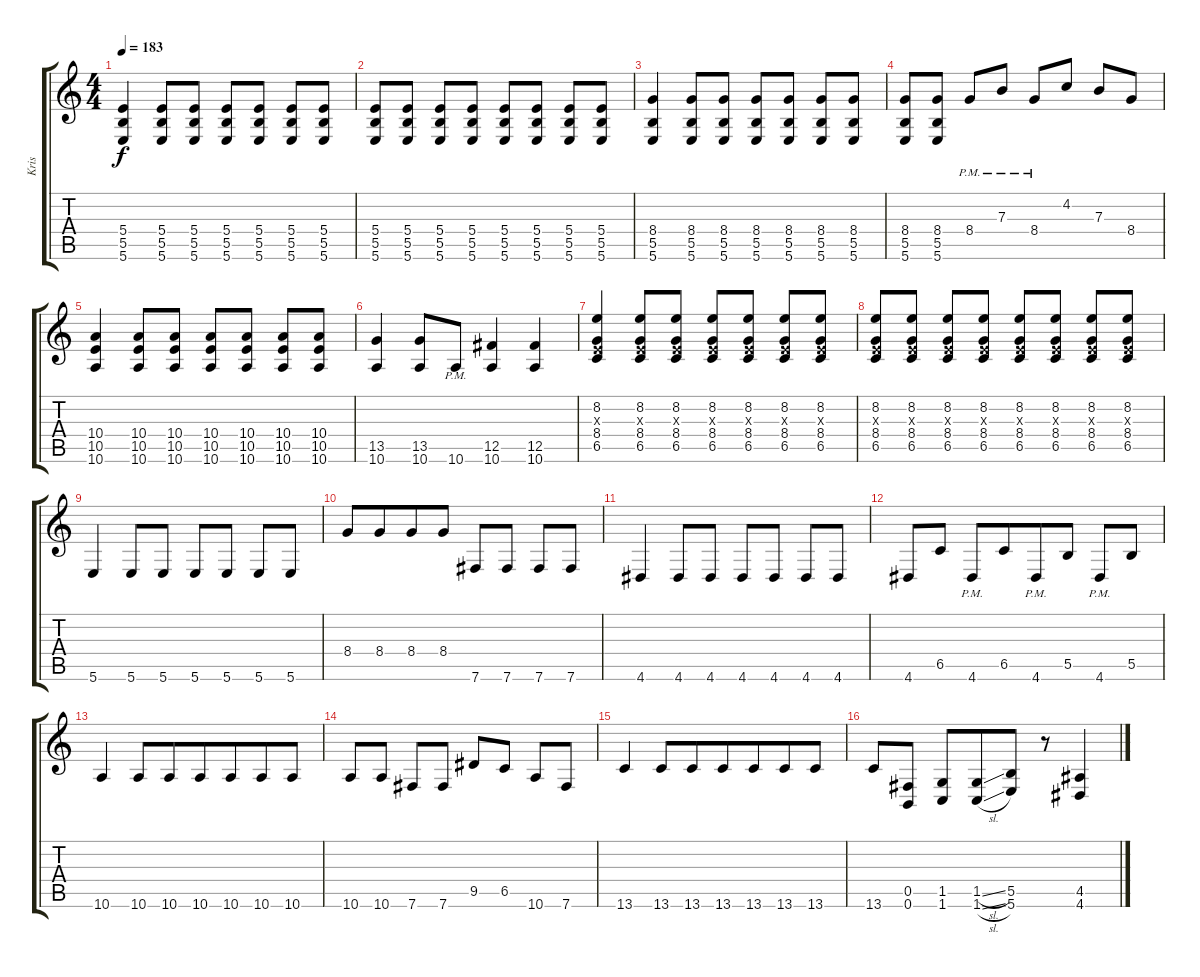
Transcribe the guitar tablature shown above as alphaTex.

\track ("Kris" "Kris") {instrument distortionguitar}
\staff {score tabs}
\tuning (Db4 Ab3 E3 B2 Gb2 B1) {hide}
\ts (4 4)
\tempo 183
\clef g2
\ks c
(5.4 5.5 5.6).4{dy f} (5.4 5.5 5.6).8 (5.4 5.5 5.6).8 (5.4 5.5 5.6).8 (5.4 5.5 5.6).8 (5.4 5.5 5.6).8 (5.4 5.5 5.6).8 |
(5.4 5.5 5.6).8 (5.4 5.5 5.6).8 (5.4 5.5 5.6).8 (5.4 5.5 5.6).8 (5.4 5.5 5.6).8 (5.4 5.5 5.6).8 (5.4 5.5 5.6).8 (5.4 5.5 5.6).8 |
(8.4 5.5 5.6).4 (8.4 5.5 5.6).8 (8.4 5.5 5.6).8 (8.4 5.5 5.6).8 (8.4 5.5 5.6).8 (8.4 5.5 5.6).8 (8.4 5.5 5.6).8 |
(8.4 5.5 5.6).8 (8.4 5.5 5.6).8 8.4{pm}.8 7.3{pm}.8 8.4{pm}.8 4.2.8 7.3.8{beam merge} 8.4.8 |
(10.4 10.5 10.6).4 (10.4 10.5 10.6).8 (10.4 10.5 10.6).8 (10.4 10.5 10.6).8 (10.4 10.5 10.6).8 (10.4 10.5 10.6).8 (10.4 10.5 10.6).8 |
(13.5 10.6).4 (13.5 10.6).8{beam merge} 10.6{pm}.8 (12.5 10.6).4 (12.5 10.6).4 |
(8.2 0.3{x} 8.4 6.5).4 (8.2 0.3{x} 8.4 6.5).8 (8.2 0.3{x} 8.4 6.5).8 (8.2 0.3{x} 8.4 6.5).8 (8.2 0.3{x} 8.4 6.5).8 (8.2 0.3{x} 8.4 6.5).8 (8.2 0.3{x} 8.4 6.5).8 |
(8.2 0.3{x} 8.4 6.5).8 (8.2 0.3{x} 8.4 6.5).8 (8.2 0.3{x} 8.4 6.5).8 (8.2 0.3{x} 8.4 6.5).8 (8.2 0.3{x} 8.4 6.5).8 (8.2 0.3{x} 8.4 6.5).8 (8.2 0.3{x} 8.4 6.5).8 (8.2 0.3{x} 8.4 6.5).8 |
5.6.4 5.6.8 5.6.8 5.6.8 5.6.8 5.6.8 5.6.8 |
8.4.8 8.4.8{beam merge} 8.4.8{beam merge} 8.4.8 7.6.8 7.6.8 7.6.8 7.6.8 |
4.6.4 4.6.8{beam merge} 4.6.8 4.6.8 4.6.8 4.6.8 4.6.8 |
4.6.8 6.5.8 4.6{pm}.8 6.5.8{beam merge} 4.6{pm}.8{beam merge} 5.5.8 4.6{pm}.8 5.5.8 |
10.6.4{beam merge} 10.6.8 10.6.8{beam merge} 10.6.8 10.6.8{beam merge} 10.6.8 10.6.8 |
10.6.8 10.6.8 7.6.8{beam merge} 7.6.8 9.5.8 6.5.8 10.6.8{beam merge} 7.6.8 |
13.6.4{beam merge} 13.6.8{beam merge} 13.6.8{beam merge} 13.6.8{beam merge} 13.6.8{beam merge} 13.6.8{beam merge} 13.6.8 |
13.6.8 (0.5 0.6).8 (1.5 1.6).8{beam merge} (1.5{sl} 1.6{sl}).8{beam merge} (5.5 5.6).8{beam merge} r.8 (4.5 4.6).4
